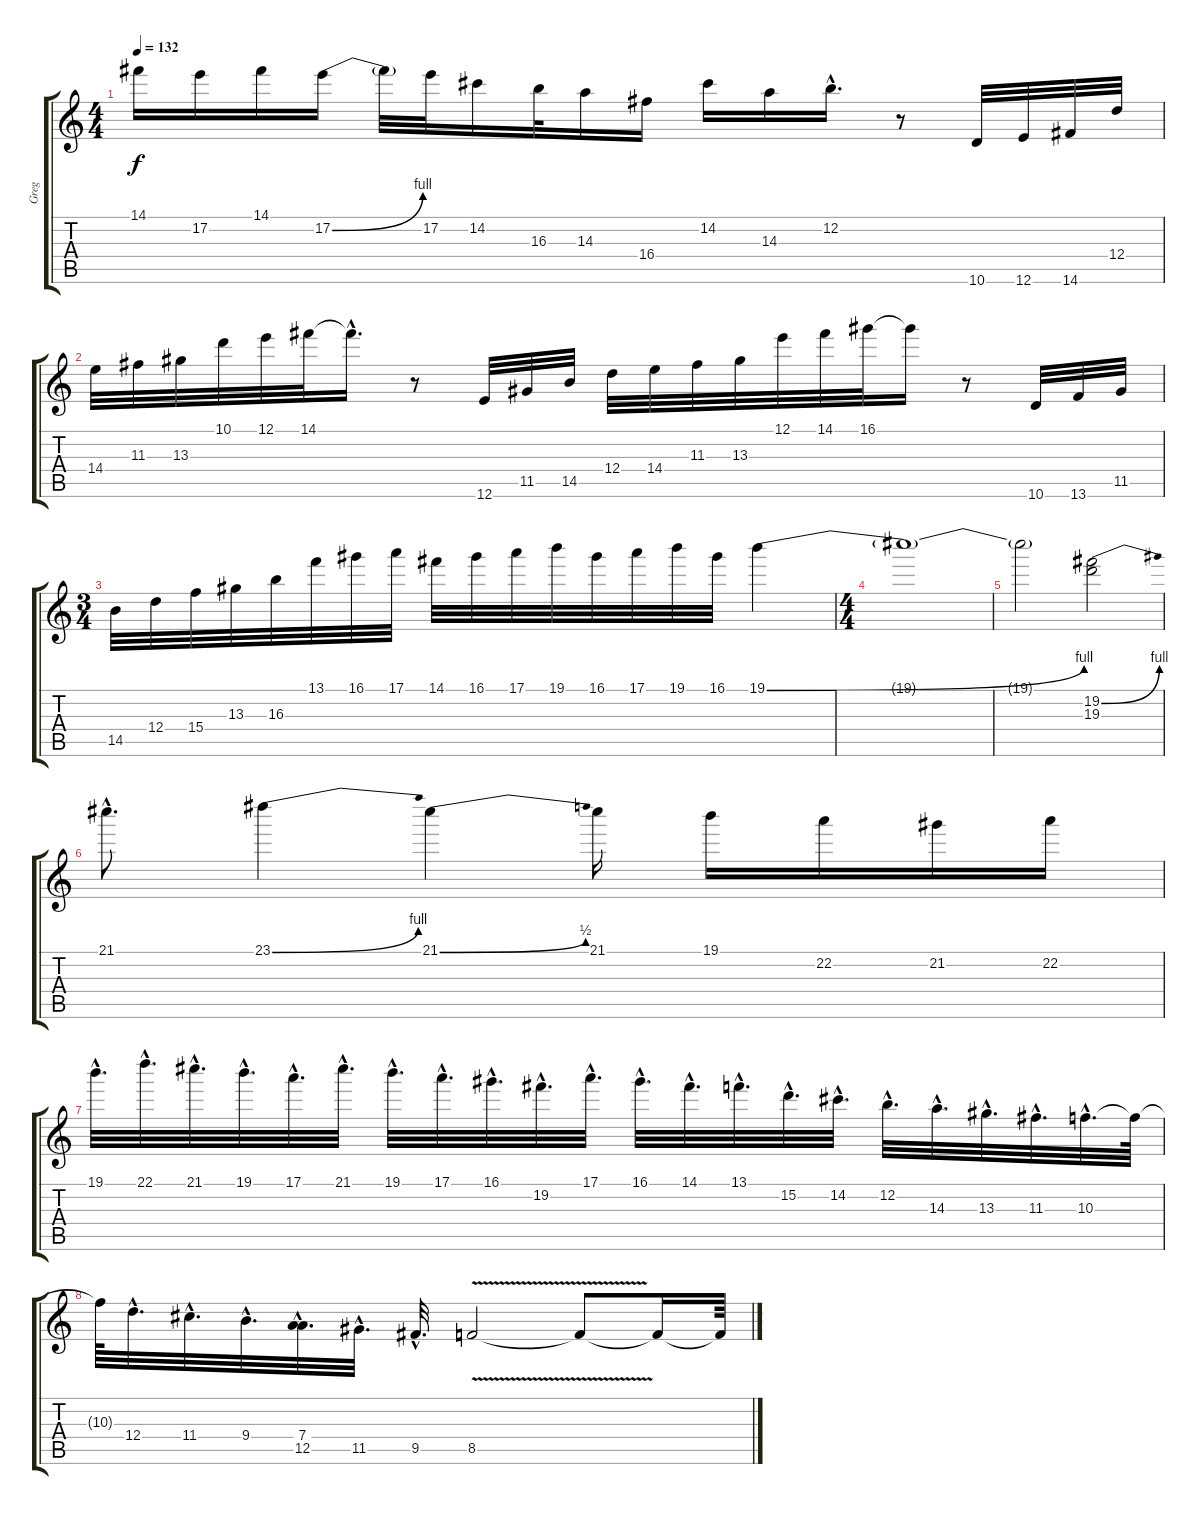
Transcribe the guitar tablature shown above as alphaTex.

\track ("Greg" "Greg") {instrument overdrivenguitar}
\staff {score tabs}
\tuning (E4 B3 G3 D3 A2 E2) {hide}
\ts (4 4)
\tempo 132
\clef g2
\ks c
14.1.16{dy f} 17.2.16 14.1.16 17.2{be (bend 0 0 60 4)}.16 17.2{t}.32 17.2.32 14.2.16 16.3.32 14.3.16 16.4.16 14.2.16 14.3.16 12.2{hac}.16{d} r.8 10.6.32 12.6.32 14.6.32 12.4.32 |
14.4.32 11.3.32 13.3.32 10.1.32 12.1.32 14.1.32 14.1{hac t}.16{d} r.8 12.6.32 11.5.32 14.5.32 12.4.32 14.4.32 11.3.32 13.3.32 12.1.32 14.1.32 16.1.32 16.1{t}.16 r.8 10.6.32 13.6.32 11.5.32 |
\ts (3 4)
14.5.32 12.4.32 15.4.32 13.3.32 16.3.32 13.1.32 16.1.32 17.1.32 14.1.32 16.1.32 17.1.32 19.1.32 16.1.32 17.1.32 19.1.32 16.1.32 19.1{be (bend 0 0 60 4)}.4 |
\ts (4 4)
19.1{t}.1 |
19.1{t}.2 (19.2{be (bend 0 0 60 4)} 19.3).2 |
21.1{hac}.8{d} 23.1{be (bend 0 0 60 4)}.4 21.1{be (bend 0 0 60 2)}.4 21.1.16 19.1.16 22.2.16 21.2.16 22.2.16 |
19.1{hac}.32{d} 22.1{hac}.32{d} 21.1{hac}.32{d} 19.1{hac}.32{d} 17.1{hac}.32{d} 21.1{hac}.32{d} 19.1{hac}.32{d} 17.1{hac}.32{d} 16.1{hac}.32{d} 19.2{hac}.32{d} 17.1{hac}.32{d} 16.1{hac}.32{d} 14.1{hac}.32{d} 13.1{hac}.32{d} 15.2{hac}.32{d} 14.2{hac}.32{d} 12.2{hac}.32{d} 14.3{hac}.32{d} 13.3{hac}.32{d} 11.3{hac}.32{d} 10.3{hac}.32{d} 10.3{t}.64 |
10.3{t}.64 12.4{hac}.32{d} 11.4{hac}.32{d} 9.4{hac}.32{d} (7.4{hac} 12.5{hac}).32{d} 11.5{hac}.32{d} 9.5{hac}.32{d} 8.5{v}.2 8.5{t}.8 8.5{t}.16 8.5{t}.64
